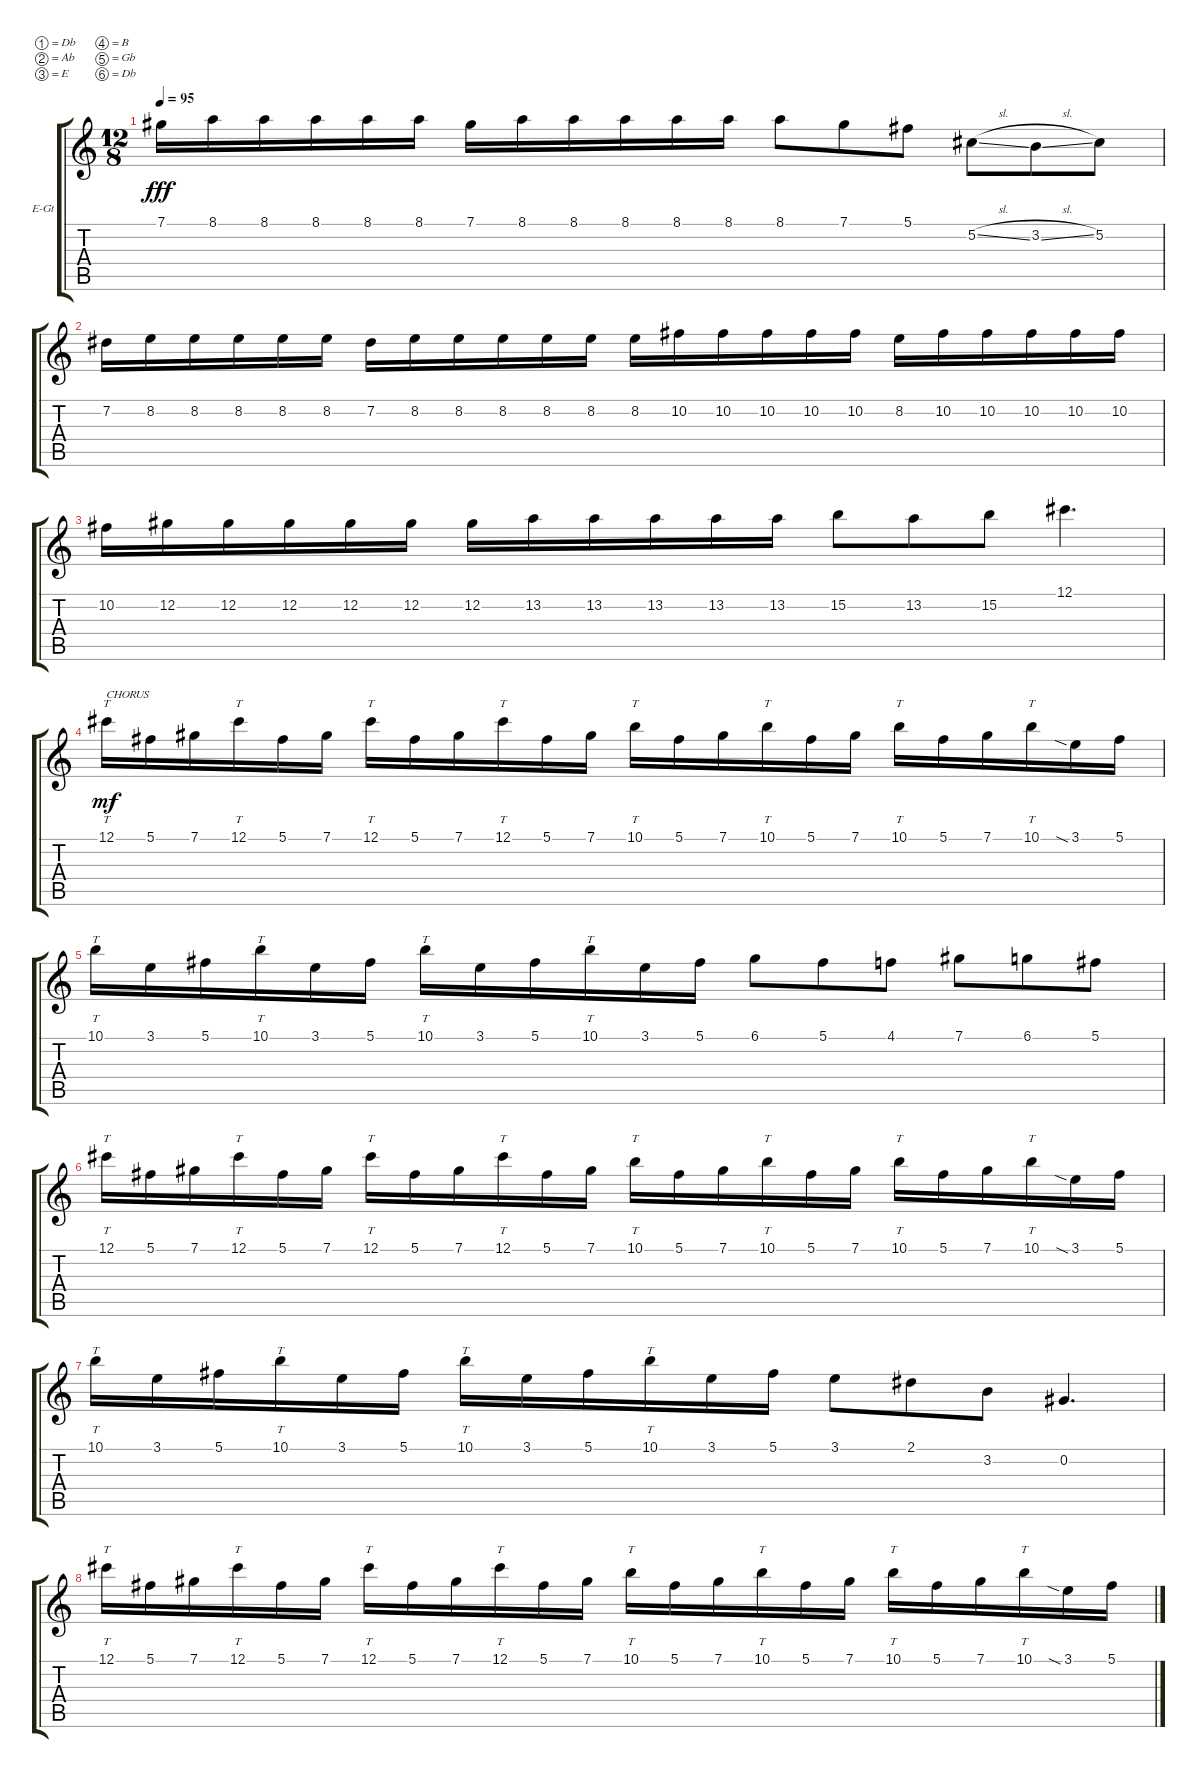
\bracketExtendMode groupsimilarinstruments
\firstSystemTrackNameOrientation horizontal
\otherSystemsTrackNameOrientation horizontal
\track ("Solo Guitar" "E-Gt") {instrument distortionguitar}
\staff {score tabs}
\tuning (Db4 Ab3 E3 B2 Gb2 Db2)
\ts (12 8)
\tempo 95
\clef g2
\ks c
7.1.16{dy fff} 8.1.16 8.1.16 8.1.16 8.1.16 8.1.16 7.1.16 8.1.16 8.1.16 8.1.16 8.1.16 8.1.16 8.1.8 7.1.8 5.1.8 5.2{sl}.8 3.2{sl}.8 5.2.8 |
7.2.16 8.2.16 8.2.16 8.2.16 8.2.16 8.2.16 7.2.16 8.2.16 8.2.16 8.2.16 8.2.16 8.2.16 8.2.16 10.2.16 10.2.16 10.2.16 10.2.16 10.2.16 8.2.16 10.2.16 10.2.16 10.2.16 10.2.16 10.2.16 |
10.2.16 12.2.16 12.2.16 12.2.16 12.2.16 12.2.16 12.2.16 13.2.16 13.2.16 13.2.16 13.2.16 13.2.16 15.2.8 13.2.8 15.2.8 12.1.4{d} |
12.1.16{tt txt "CHORUS" dy mf} 5.1.16 7.1.16 12.1.16{tt} 5.1.16 7.1.16 12.1.16{tt} 5.1.16 7.1.16 12.1.16{tt} 5.1.16 7.1.16 10.1.16{tt} 5.1.16 7.1.16 10.1.16{tt} 5.1.16 7.1.16 10.1.16{tt} 5.1.16 7.1.16 10.1.16{tt} 3.1{sia}.16 5.1.16 |
10.1.16{tt} 3.1.16 5.1.16 10.1.16{tt} 3.1.16 5.1.16 10.1.16{tt} 3.1.16 5.1.16 10.1.16{tt} 3.1.16 5.1.16 6.1.8 5.1.8 4.1.8 7.1.8 6.1.8 5.1.8 |
12.1.16{tt} 5.1.16 7.1.16 12.1.16{tt} 5.1.16 7.1.16 12.1.16{tt} 5.1.16 7.1.16 12.1.16{tt} 5.1.16 7.1.16 10.1.16{tt} 5.1.16 7.1.16 10.1.16{tt} 5.1.16 7.1.16 10.1.16{tt} 5.1.16 7.1.16 10.1.16{tt} 3.1{sia}.16 5.1.16 |
10.1.16{tt} 3.1.16 5.1.16 10.1.16{tt} 3.1.16 5.1.16 10.1.16{tt} 3.1.16 5.1.16 10.1.16{tt} 3.1.16 5.1.16 3.1.8 2.1.8 3.2.8 0.2.4{d} |
12.1.16{tt} 5.1.16 7.1.16 12.1.16{tt} 5.1.16 7.1.16 12.1.16{tt} 5.1.16 7.1.16 12.1.16{tt} 5.1.16 7.1.16 10.1.16{tt} 5.1.16 7.1.16 10.1.16{tt} 5.1.16 7.1.16 10.1.16{tt} 5.1.16 7.1.16 10.1.16{tt} 3.1{sia}.16 5.1.16
